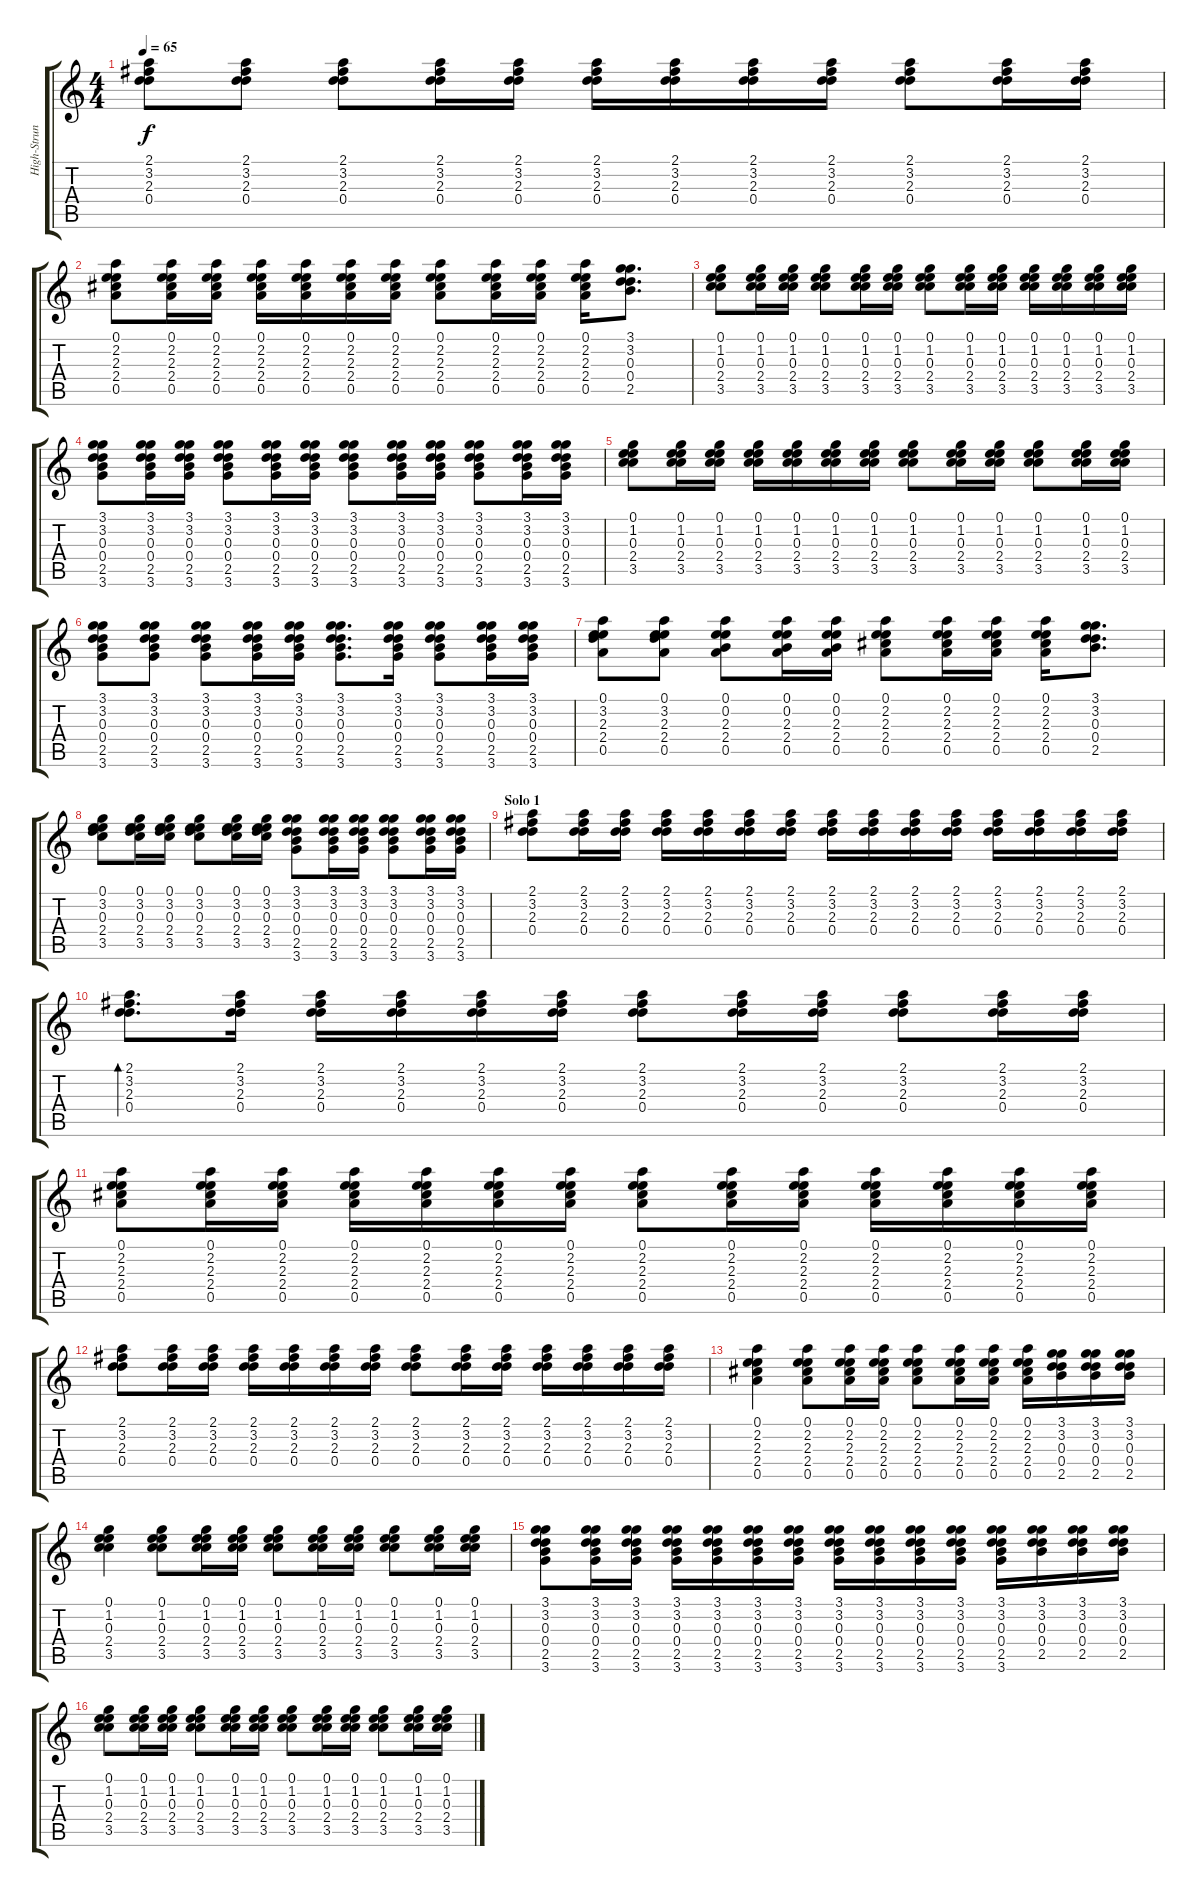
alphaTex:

\track ("High-Strung Acoustic" "High-Strun") {instrument acousticguitarsteel}
\staff {score tabs}
\tuning (E4 B3 G4 D4 A3 E3) {hide}
\ts (4 4)
\tempo 65
\clef g2
\ks c
(2.1 3.2 2.3 0.4).8{dy f} (2.1 3.2 2.3 0.4).8 (2.1 3.2 2.3 0.4).8 (2.1 3.2 2.3 0.4).16 (2.1 3.2 2.3 0.4).16 (2.1 3.2 2.3 0.4).16 (2.1 3.2 2.3 0.4).16 (2.1 3.2 2.3 0.4).16 (2.1 3.2 2.3 0.4).16 (2.1 3.2 2.3 0.4).8 (2.1 3.2 2.3 0.4).16 (2.1 3.2 2.3 0.4).16 |
(0.1 2.2 2.3 2.4 0.5).8 (0.1 2.2 2.3 2.4 0.5).16 (0.1 2.2 2.3 2.4 0.5).16 (0.1 2.2 2.3 2.4 0.5).16 (0.1 2.2 2.3 2.4 0.5).16 (0.1 2.2 2.3 2.4 0.5).16 (0.1 2.2 2.3 2.4 0.5).16 (0.1 2.2 2.3 2.4 0.5).8 (0.1 2.2 2.3 2.4 0.5).16 (0.1 2.2 2.3 2.4 0.5).16 (0.1 2.2 2.3 2.4 0.5).16 (3.1 3.2 0.3 0.4 2.5).8{d} |
(0.1 1.2 0.3 2.4 3.5).8 (0.1 1.2 0.3 2.4 3.5).16 (0.1 1.2 0.3 2.4 3.5).16 (0.1 1.2 0.3 2.4 3.5).8 (0.1 1.2 0.3 2.4 3.5).16 (0.1 1.2 0.3 2.4 3.5).16 (0.1 1.2 0.3 2.4 3.5).8 (0.1 1.2 0.3 2.4 3.5).16 (0.1 1.2 0.3 2.4 3.5).16 (0.1 1.2 0.3 2.4 3.5).16 (0.1 1.2 0.3 2.4 3.5).16 (0.1 1.2 0.3 2.4 3.5).16 (0.1 1.2 0.3 2.4 3.5).16 |
(3.1 3.2 0.3 0.4 2.5 3.6).8 (3.1 3.2 0.3 0.4 2.5 3.6).16 (3.1 3.2 0.3 0.4 2.5 3.6).16 (3.1 3.2 0.3 0.4 2.5 3.6).8 (3.1 3.2 0.3 0.4 2.5 3.6).16 (3.1 3.2 0.3 0.4 2.5 3.6).16 (3.1 3.2 0.3 0.4 2.5 3.6).8 (3.1 3.2 0.3 0.4 2.5 3.6).16 (3.1 3.2 0.3 0.4 2.5 3.6).16 (3.1 3.2 0.3 0.4 2.5 3.6).8 (3.1 3.2 0.3 0.4 2.5 3.6).16 (3.1 3.2 0.3 0.4 2.5 3.6).16 |
(0.1 1.2 0.3 2.4 3.5).8 (0.1 1.2 0.3 2.4 3.5).16 (0.1 1.2 0.3 2.4 3.5).16 (0.1 1.2 0.3 2.4 3.5).16 (0.1 1.2 0.3 2.4 3.5).16 (0.1 1.2 0.3 2.4 3.5).16 (0.1 1.2 0.3 2.4 3.5).16 (0.1 1.2 0.3 2.4 3.5).8 (0.1 1.2 0.3 2.4 3.5).16 (0.1 1.2 0.3 2.4 3.5).16 (0.1 1.2 0.3 2.4 3.5).8 (0.1 1.2 0.3 2.4 3.5).16 (0.1 1.2 0.3 2.4 3.5).16 |
(3.1 3.2 0.3 0.4 2.5 3.6).8 (3.1 3.2 0.3 0.4 2.5 3.6).8 (3.1 3.2 0.3 0.4 2.5 3.6).8 (3.1 3.2 0.3 0.4 2.5 3.6).16 (3.1 3.2 0.3 0.4 2.5 3.6).16 (3.1 3.2 0.3 0.4 2.5 3.6).8{d} (3.1 3.2 0.3 0.4 2.5 3.6).16 (3.1 3.2 0.3 0.4 2.5 3.6).8 (3.1 3.2 0.3 0.4 2.5 3.6).16 (3.1 3.2 0.3 0.4 2.5 3.6).16 |
(0.1 3.2 2.3 2.4 0.5).8 (0.1 3.2 2.3 2.4 0.5).8 (0.1 0.2 2.3 2.4 0.5).8 (0.1 0.2 2.3 2.4 0.5).16 (0.1 0.2 2.3 2.4 0.5).16 (0.1 2.2 2.3 2.4 0.5).8 (0.1 2.2 2.3 2.4 0.5).16 (0.1 2.2 2.3 2.4 0.5).16 (0.1 2.2 2.3 2.4 0.5).16 (3.1 3.2 0.3 0.4 2.5).8{d} |
(0.1 3.2 0.3 2.4 3.5).8 (0.1 3.2 0.3 2.4 3.5).16 (0.1 3.2 0.3 2.4 3.5).16 (0.1 3.2 0.3 2.4 3.5).8 (0.1 3.2 0.3 2.4 3.5).16 (0.1 3.2 0.3 2.4 3.5).16 (3.1 3.2 0.3 0.4 2.5 3.6).8 (3.1 3.2 0.3 0.4 2.5 3.6).16 (3.1 3.2 0.3 0.4 2.5 3.6).16 (3.1 3.2 0.3 0.4 2.5 3.6).8 (3.1 3.2 0.3 0.4 2.5 3.6).16 (3.1 3.2 0.3 0.4 2.5 3.6).16 |
\section ("" "Solo 1")
(2.1 3.2 2.3 0.4).8 (2.1 3.2 2.3 0.4).16 (2.1 3.2 2.3 0.4).16 (2.1 3.2 2.3 0.4).16 (2.1 3.2 2.3 0.4).16 (2.1 3.2 2.3 0.4).16 (2.1 3.2 2.3 0.4).16 (2.1 3.2 2.3 0.4).16 (2.1 3.2 2.3 0.4).16 (2.1 3.2 2.3 0.4).16 (2.1 3.2 2.3 0.4).16 (2.1 3.2 2.3 0.4).16 (2.1 3.2 2.3 0.4).16 (2.1 3.2 2.3 0.4).16 (2.1 3.2 2.3 0.4).16 |
(2.1 3.2 2.3 0.4).8{d bd 60} (2.1 3.2 2.3 0.4).16 (2.1 3.2 2.3 0.4).16 (2.1 3.2 2.3 0.4).16 (2.1 3.2 2.3 0.4).16 (2.1 3.2 2.3 0.4).16 (2.1 3.2 2.3 0.4).8 (2.1 3.2 2.3 0.4).16 (2.1 3.2 2.3 0.4).16 (2.1 3.2 2.3 0.4).8 (2.1 3.2 2.3 0.4).16 (2.1 3.2 2.3 0.4).16 |
(0.1 2.2 2.3 2.4 0.5).8 (0.1 2.2 2.3 2.4 0.5).16 (0.1 2.2 2.3 2.4 0.5).16 (0.1 2.2 2.3 2.4 0.5).16 (0.1 2.2 2.3 2.4 0.5).16 (0.1 2.2 2.3 2.4 0.5).16 (0.1 2.2 2.3 2.4 0.5).16 (0.1 2.2 2.3 2.4 0.5).8 (0.1 2.2 2.3 2.4 0.5).16 (0.1 2.2 2.3 2.4 0.5).16 (0.1 2.2 2.3 2.4 0.5).16 (0.1 2.2 2.3 2.4 0.5).16 (0.1 2.2 2.3 2.4 0.5).16 (0.1 2.2 2.3 2.4 0.5).16 |
(2.1 3.2 2.3 0.4).8 (2.1 3.2 2.3 0.4).16 (2.1 3.2 2.3 0.4).16 (2.1 3.2 2.3 0.4).16 (2.1 3.2 2.3 0.4).16 (2.1 3.2 2.3 0.4).16 (2.1 3.2 2.3 0.4).16 (2.1 3.2 2.3 0.4).8 (2.1 3.2 2.3 0.4).16 (2.1 3.2 2.3 0.4).16 (2.1 3.2 2.3 0.4).16 (2.1 3.2 2.3 0.4).16 (2.1 3.2 2.3 0.4).16 (2.1 3.2 2.3 0.4).16 |
(0.1 2.2 2.3 2.4 0.5).4 (0.1 2.2 2.3 2.4 0.5).8 (0.1 2.2 2.3 2.4 0.5).16 (0.1 2.2 2.3 2.4 0.5).16 (0.1 2.2 2.3 2.4 0.5).8 (0.1 2.2 2.3 2.4 0.5).16 (0.1 2.2 2.3 2.4 0.5).16 (0.1 2.2 2.3 2.4 0.5).16 (3.1 3.2 0.3 0.4 2.5).16 (3.1 3.2 0.3 0.4 2.5).16 (3.1 3.2 0.3 0.4 2.5).16 |
(0.1 1.2 0.3 2.4 3.5).4 (0.1 1.2 0.3 2.4 3.5).8 (0.1 1.2 0.3 2.4 3.5).16 (0.1 1.2 0.3 2.4 3.5).16 (0.1 1.2 0.3 2.4 3.5).8 (0.1 1.2 0.3 2.4 3.5).16 (0.1 1.2 0.3 2.4 3.5).16 (0.1 1.2 0.3 2.4 3.5).8 (0.1 1.2 0.3 2.4 3.5).16 (0.1 1.2 0.3 2.4 3.5).16 |
(3.1 3.2 0.3 0.4 2.5 3.6).8 (3.1 3.2 0.3 0.4 2.5 3.6).16 (3.1 3.2 0.3 0.4 2.5 3.6).16 (3.1 3.2 0.3 0.4 2.5 3.6).16 (3.1 3.2 0.3 0.4 2.5 3.6).16 (3.1 3.2 0.3 0.4 2.5 3.6).16 (3.1 3.2 0.3 0.4 2.5 3.6).16 (3.1 3.2 0.3 0.4 2.5 3.6).16 (3.1 3.2 0.3 0.4 2.5 3.6).16 (3.1 3.2 0.3 0.4 2.5 3.6).16 (3.1 3.2 0.3 0.4 2.5 3.6).16 (3.1 3.2 0.3 0.4 2.5 3.6).16 (3.1 3.2 0.3 0.4 2.5).16 (3.1 3.2 0.3 0.4 2.5).16 (3.1 3.2 0.3 0.4 2.5).16 |
(0.1 1.2 0.3 2.4 3.5).8 (0.1 1.2 0.3 2.4 3.5).16 (0.1 1.2 0.3 2.4 3.5).16 (0.1 1.2 0.3 2.4 3.5).8 (0.1 1.2 0.3 2.4 3.5).16 (0.1 1.2 0.3 2.4 3.5).16 (0.1 1.2 0.3 2.4 3.5).8 (0.1 1.2 0.3 2.4 3.5).16 (0.1 1.2 0.3 2.4 3.5).16 (0.1 1.2 0.3 2.4 3.5).8 (0.1 1.2 0.3 2.4 3.5).16 (0.1 1.2 0.3 2.4 3.5).16
